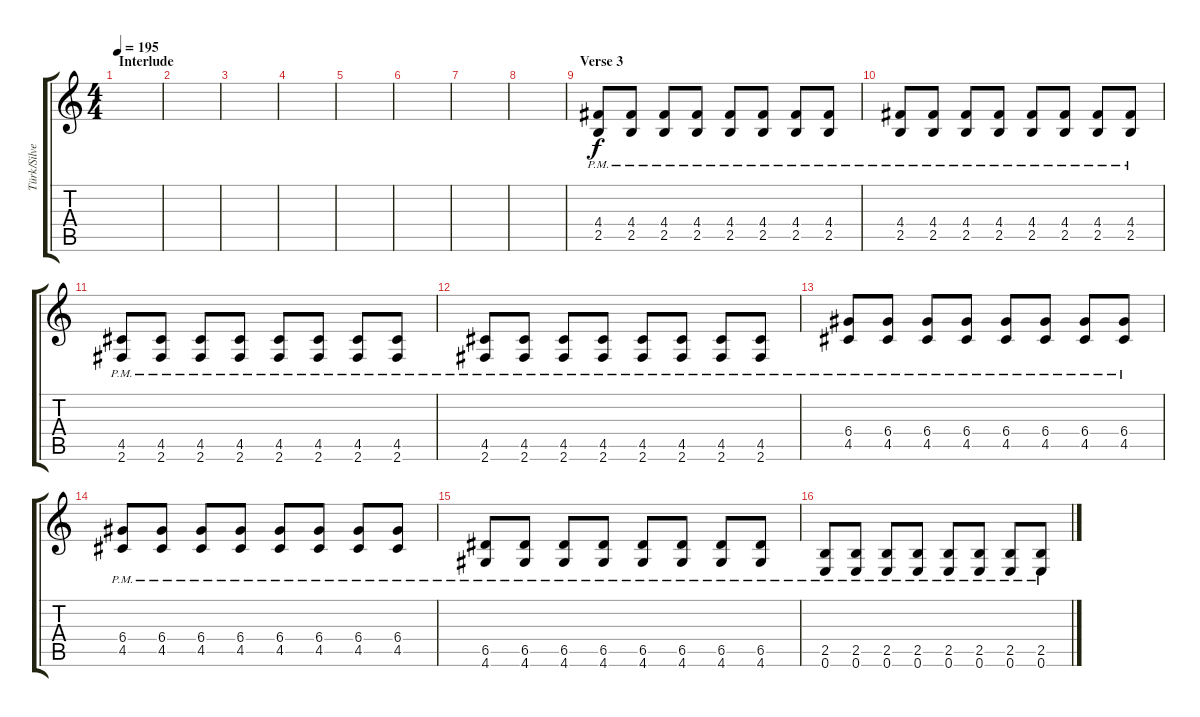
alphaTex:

\track ("Türk/Silver" "Türk/Silve") {instrument distortionguitar}
\staff {score tabs}
\tuning (E4 B3 G3 D3 A2 E2) {hide}
\ts (4 4)
\section ("" "Interlude")
\tempo 195
\clef g2
\ks c
|
|
|
|
|
|
|
|
\section ("" "Verse 3")
(4.4{pm} 2.5{pm}).8{volume 12} (4.4{pm} 2.5{pm}).8 (4.4{pm} 2.5{pm}).8 (4.4{pm} 2.5{pm}).8 (4.4{pm} 2.5{pm}).8 (4.4{pm} 2.5{pm}).8 (4.4{pm} 2.5{pm}).8 (4.4{pm} 2.5{pm}).8 |
(4.4{pm} 2.5{pm}).8 (4.4{pm} 2.5{pm}).8 (4.4{pm} 2.5{pm}).8 (4.4{pm} 2.5{pm}).8 (4.4{pm} 2.5{pm}).8 (4.4{pm} 2.5{pm}).8 (4.4{pm} 2.5{pm}).8 (4.4{pm} 2.5{pm}).8 |
(4.5{pm} 2.6{pm}).8 (4.5{pm} 2.6{pm}).8 (4.5{pm} 2.6{pm}).8 (4.5{pm} 2.6{pm}).8 (4.5{pm} 2.6{pm}).8 (4.5{pm} 2.6{pm}).8 (4.5{pm} 2.6{pm}).8 (4.5{pm} 2.6{pm}).8 |
(4.5{pm} 2.6{pm}).8 (4.5{pm} 2.6{pm}).8 (4.5{pm} 2.6{pm}).8 (4.5{pm} 2.6{pm}).8 (4.5{pm} 2.6{pm}).8 (4.5{pm} 2.6{pm}).8 (4.5{pm} 2.6{pm}).8 (4.5{pm} 2.6{pm}).8 |
(6.4{pm} 4.5{pm}).8 (6.4{pm} 4.5{pm}).8 (6.4{pm} 4.5{pm}).8 (6.4{pm} 4.5{pm}).8 (6.4{pm} 4.5{pm}).8 (6.4{pm} 4.5{pm}).8 (6.4{pm} 4.5{pm}).8 (6.4{pm} 4.5{pm}).8 |
(6.4{pm} 4.5{pm}).8 (6.4{pm} 4.5{pm}).8 (6.4{pm} 4.5{pm}).8 (6.4{pm} 4.5{pm}).8 (6.4{pm} 4.5{pm}).8 (6.4{pm} 4.5{pm}).8 (6.4{pm} 4.5{pm}).8 (6.4{pm} 4.5{pm}).8 |
(6.5{pm} 4.6{pm}).8 (6.5{pm} 4.6{pm}).8 (6.5{pm} 4.6{pm}).8 (6.5{pm} 4.6{pm}).8 (6.5{pm} 4.6{pm}).8 (6.5{pm} 4.6{pm}).8 (6.5{pm} 4.6{pm}).8 (6.5{pm} 4.6{pm}).8 |
(2.5{pm} 0.6{pm}).8 (2.5{pm} 0.6{pm}).8 (2.5{pm} 0.6{pm}).8 (2.5{pm} 0.6{pm}).8 (2.5{pm} 0.6{pm}).8 (2.5{pm} 0.6{pm}).8 (2.5{pm} 0.6{pm}).8 (2.5{pm} 0.6{pm}).8
